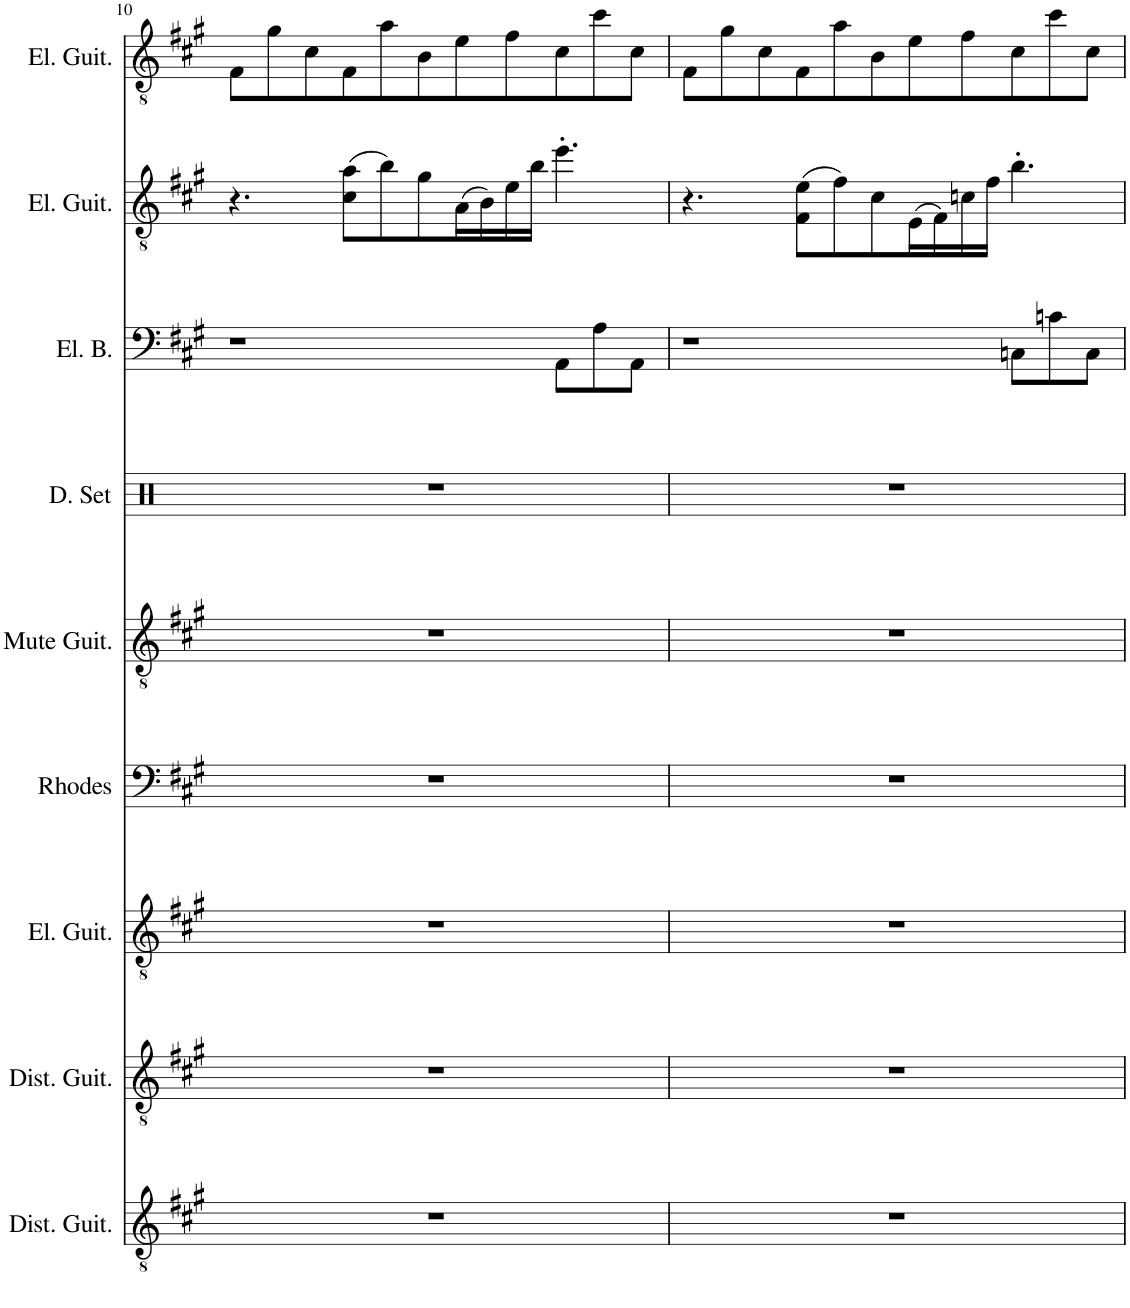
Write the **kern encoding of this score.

**kern	**kern	**kern	**kern	**kern	**kern	**kern	**kern	**kern
*part9	*part8	*part7	*part6	*part5	*part4	*part3	*part2	*part1
*staff9	*staff8	*staff7	*staff6	*staff5	*staff4	*staff3	*staff2	*staff1
*I"Distorted Guitar	*I"Distorted Guitar	*I"Electric Guitar	*I"Rhodes Piano	*I"Muted Guitar	*I"Drumset	*I"6-str. Electric Bass	*I"Electric Guitar	*I"Electric Guitar
*I'Dist. Guit.	*I'Dist. Guit.	*I'El. Guit.	*I'Rhodes	*I'Mute Guit.	*I'D. Set	*I'El. B.	*I'El. Guit.	*I'El. Guit.
!!LO:PB:g=z
*clefGv2	*clefGv2	*clefGv2	*clefF4	*clefGv2	*clefX	*clefF4	*clefGv2	*clefGv2
*	*	*	*	*	*	*Trd7c12	*	*
*k[f#c#g#]	*k[f#c#g#]	*k[f#c#g#]	*k[f#c#g#]	*k[f#c#g#]	*k[]	*k[f#c#g#]	*k[f#c#g#]	*k[f#c#g#]
*M11/8	*M11/8	*M11/8	*M11/8	*M11/8	*M11/8	*M11/8	*M11/8	*M11/8
=10	=10	=10	=10	=10	=10	=10	=10	=10
8%11r	8%11r	8%11r	8%11r	8%11r	8%11r	1r	4.r	8F#\L
.	.	.	.	.	.	.	.	8g#\
.	.	.	.	.	.	.	.	8c#\
.	.	.	.	.	.	.	(8c#\ 8a\L	8F#\
.	.	.	.	.	.	.	8b\)	8a\
.	.	.	.	.	.	.	8g#\	8B\
.	.	.	.	.	.	.	(16A\L	8e\
.	.	.	.	.	.	.	16B\)	.
.	.	.	.	.	.	.	16e\	8f#\
.	.	.	.	.	.	.	16b\JJ	.
.	.	.	.	.	.	8AA\L	4.ee'\	8c#\
.	.	.	.	.	.	8A\	.	8cc#\
.	.	.	.	.	.	8AA\J	.	8c#\J
=11	=11	=11	=11	=11	=11	=11	=11	=11
8%11r	8%11r	8%11r	8%11r	8%11r	8%11r	1r	4.r	8F#\L
.	.	.	.	.	.	.	.	8g#\
.	.	.	.	.	.	.	.	8c#\
.	.	.	.	.	.	.	(8F#\ 8e\L	8F#\
.	.	.	.	.	.	.	8f#\)	8a\
.	.	.	.	.	.	.	8c#\	8B\
.	.	.	.	.	.	.	(16E\L	8e\
.	.	.	.	.	.	.	16F#\)	.
.	.	.	.	.	.	.	16cn\	8f#\
.	.	.	.	.	.	.	16f#\JJ	.
.	.	.	.	.	.	8Cn\L	4.b'\	8c#\
.	.	.	.	.	.	8cn\	.	8cc#\
.	.	.	.	.	.	8C\J	.	8c#\J
=	=	=	=	=	=	=	=	=
*-	*-	*-	*-	*-	*-	*-	*-	*-
